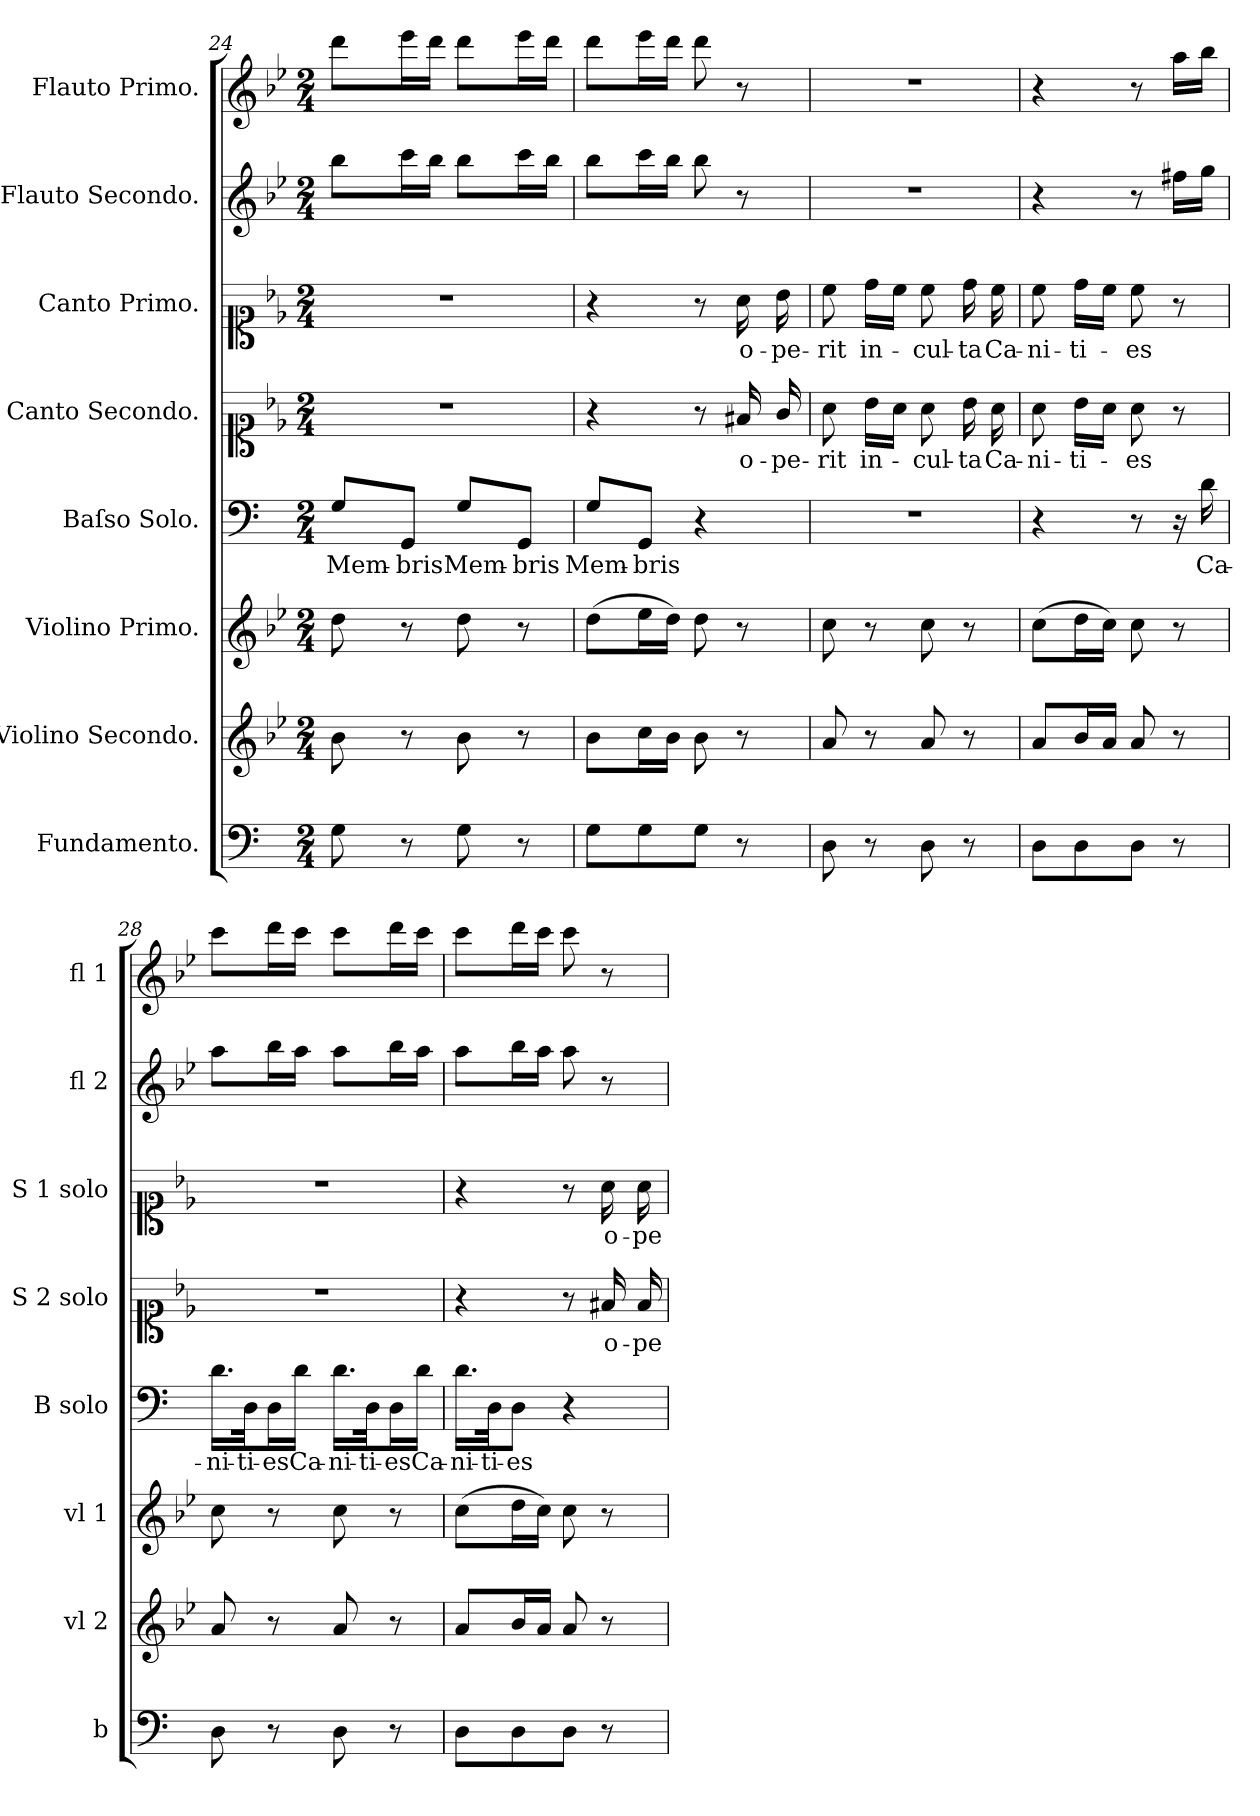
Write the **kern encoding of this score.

**kern	**kern	**kern	**kern	**text	**kern	**text	**kern	**text	**kern	**kern
*part8	*part7	*part6	*part5	*part5	*part4	*part4	*part3	*part3	*part2	*part1
*staff8	*staff7	*staff6	*staff5	*staff5	*staff4	*staff4	*staff3	*staff3	*staff2	*staff1
*I"Fundamento.	*I"Violino Secondo.	*I"Violino Primo.	*I"Baſso Solo.	*	*I"Canto Secondo.	*	*I"Canto Primo.	*	*I"Flauto Secondo.	*I"Flauto Primo.
*I'b	*I'vl 2	*I'vl 1	*I'B solo	*	*I'S 2 solo	*	*I'S 1 solo	*	*I'fl 2	*I'fl 1
*clefF4	*clefG2	*clefG2	*clefF4	*	*clefC1	*	*clefC1	*	*clefG2	*clefG2
*	*k[b-e-]	*k[b-e-]	*	*	*k[b-e-]	*	*k[b-e-]	*	*k[b-e-]	*k[b-e-]
*M2/4	*M2/4	*M2/4	*M2/4	*	*M2/4	*	*M2/4	*	*M2/4	*M2/4
=24	=24	=24	=24	=24	=24	=24	=24	=24	=24	=24
8G\	8b-\	8dd\	8G/L	Mem-	2r	.	2r	.	8bb-\L	8ddd\L
8r	8r	8r	8GG/J	-bris	.	.	.	.	16ccc\L	16eee-\L
.	.	.	.	.	.	.	.	.	16bb-\JJ	16ddd\JJ
!	!	!	!	!LO:LY:i	!	!	!	!	!	!
8G\	8b-\	8dd\	8G/L	Mem-	.	.	.	.	8bb-\L	8ddd\L
!	!	!	!	!LO:LY:i	!	!	!	!	!	!
8r	8r	8r	8GG/J	-bris	.	.	.	.	16ccc\L	16eee-\L
.	.	.	.	.	.	.	.	.	16bb-\JJ	16ddd\JJ
=25	=25	=25	=25	=25	=25	=25	=25	=25	=25	=25
8G\L	8b-\L	(8dd\L	8G/L	Mem-	4r	.	4r	.	8bb-\L	8ddd\L
8G\	16cc\L	16ee-\L	8GG/J	-bris	.	.	.	.	16ccc\L	16eee-\L
.	16b-\JJ	16dd\JJ)	.	.	.	.	.	.	16bb-\JJ	16ddd\JJ
8G\J	8b-\	8dd\	4r	.	8r	.	8r	.	8bb-\	8ddd\
8r	8r	8r	.	.	16f#X/	o-	16a\	o-	8r	8r
.	.	.	.	.	16g/	-pe-	16b-\	-pe-	.	.
=26	=26	=26	=26	=26	=26	=26	=26	=26	=26	=26
8D\	8a/	8cc\	2r	.	8a\	-rit	8cc\	-rit	2r	2r
8r	8r	8r	.	.	16b-\LL	in-	16dd\LL	in-	.	.
.	.	.	.	.	16a\JJ	.	16cc\JJ	.	.	.
8D\	8a/	8cc\	.	.	8a\	-cul-	8cc\	-cul-	.	.
8r	8r	8r	.	.	16b-\	-ta	16dd\	-ta	.	.
.	.	.	.	.	16a\	Ca-	16cc\	Ca-	.	.
=27	=27	=27	=27	=27	=27	=27	=27	=27	=27	=27
8D\L	8a/L	(8cc\L	4r	.	8a\	-ni-	8cc\	-ni-	4r	4r
8D\	16b-/L	16dd\L	.	.	16b-\LL	-ti-	16dd\LL	-ti-	.	.
.	16a/JJ	16cc\JJ)	.	.	16a\JJ	.	16cc\JJ	.	.	.
8D\J	8a/	8cc\	8r	.	8a\	-es	8cc\	-es	8r	8r
8r	8r	8r	16r	.	8r	.	8r	.	16ff#X\LL	16aa\LL
.	.	.	16d\	Ca-	.	.	.	.	16gg\JJ	16bb-\JJ
=28	=28	=28	=28	=28	=28	=28	=28	=28	=28	=28
8D\	8a/	8cc\	16.d\LL	-ni-	2r	.	2r	.	8aa\L	8ccc\L
.	.	.	32D\Jk	-ti-	.	.	.	.	.	.
8r	8r	8r	16D\L	-es	.	.	.	.	16bb-\L	16ddd\L
.	.	.	16d\JJ	Ca-	.	.	.	.	16aa\JJ	16ccc\JJ
8D\	8a/	8cc\	16.d\LL	-ni-	.	.	.	.	8aa\L	8ccc\L
.	.	.	32D\Jk	-ti-	.	.	.	.	.	.
8r	8r	8r	16D\L	-es	.	.	.	.	16bb-\L	16ddd\L
.	.	.	16d\JJ	Ca-	.	.	.	.	16aa\JJ	16ccc\JJ
=29	=29	=29	=29	=29	=29	=29	=29	=29	=29	=29
8D\L	8a/L	(8cc\L	16.d\LL	-ni-	4r	.	4r	.	8aa\L	8ccc\L
.	.	.	32D\Jk	-ti-	.	.	.	.	.	.
8D\	16b-/L	16dd\L	8D\J	-es	.	.	.	.	16bb-\L	16ddd\L
.	16a/JJ	16cc\JJ)	.	.	.	.	.	.	16aa\JJ	16ccc\JJ
8D\J	8a/	8cc\	4r	.	8r	.	8r	.	8aa\	8ccc\
8r	8r	8r	.	.	16f#X/	o-	16a\	o-	8r	8r
.	.	.	.	.	16f#/	-pe-	16a\	-pe-	.	.
=	=	=	=	=	=	=	=	=	=	=
*-	*-	*-	*-	*-	*-	*-	*-	*-	*-	*-
